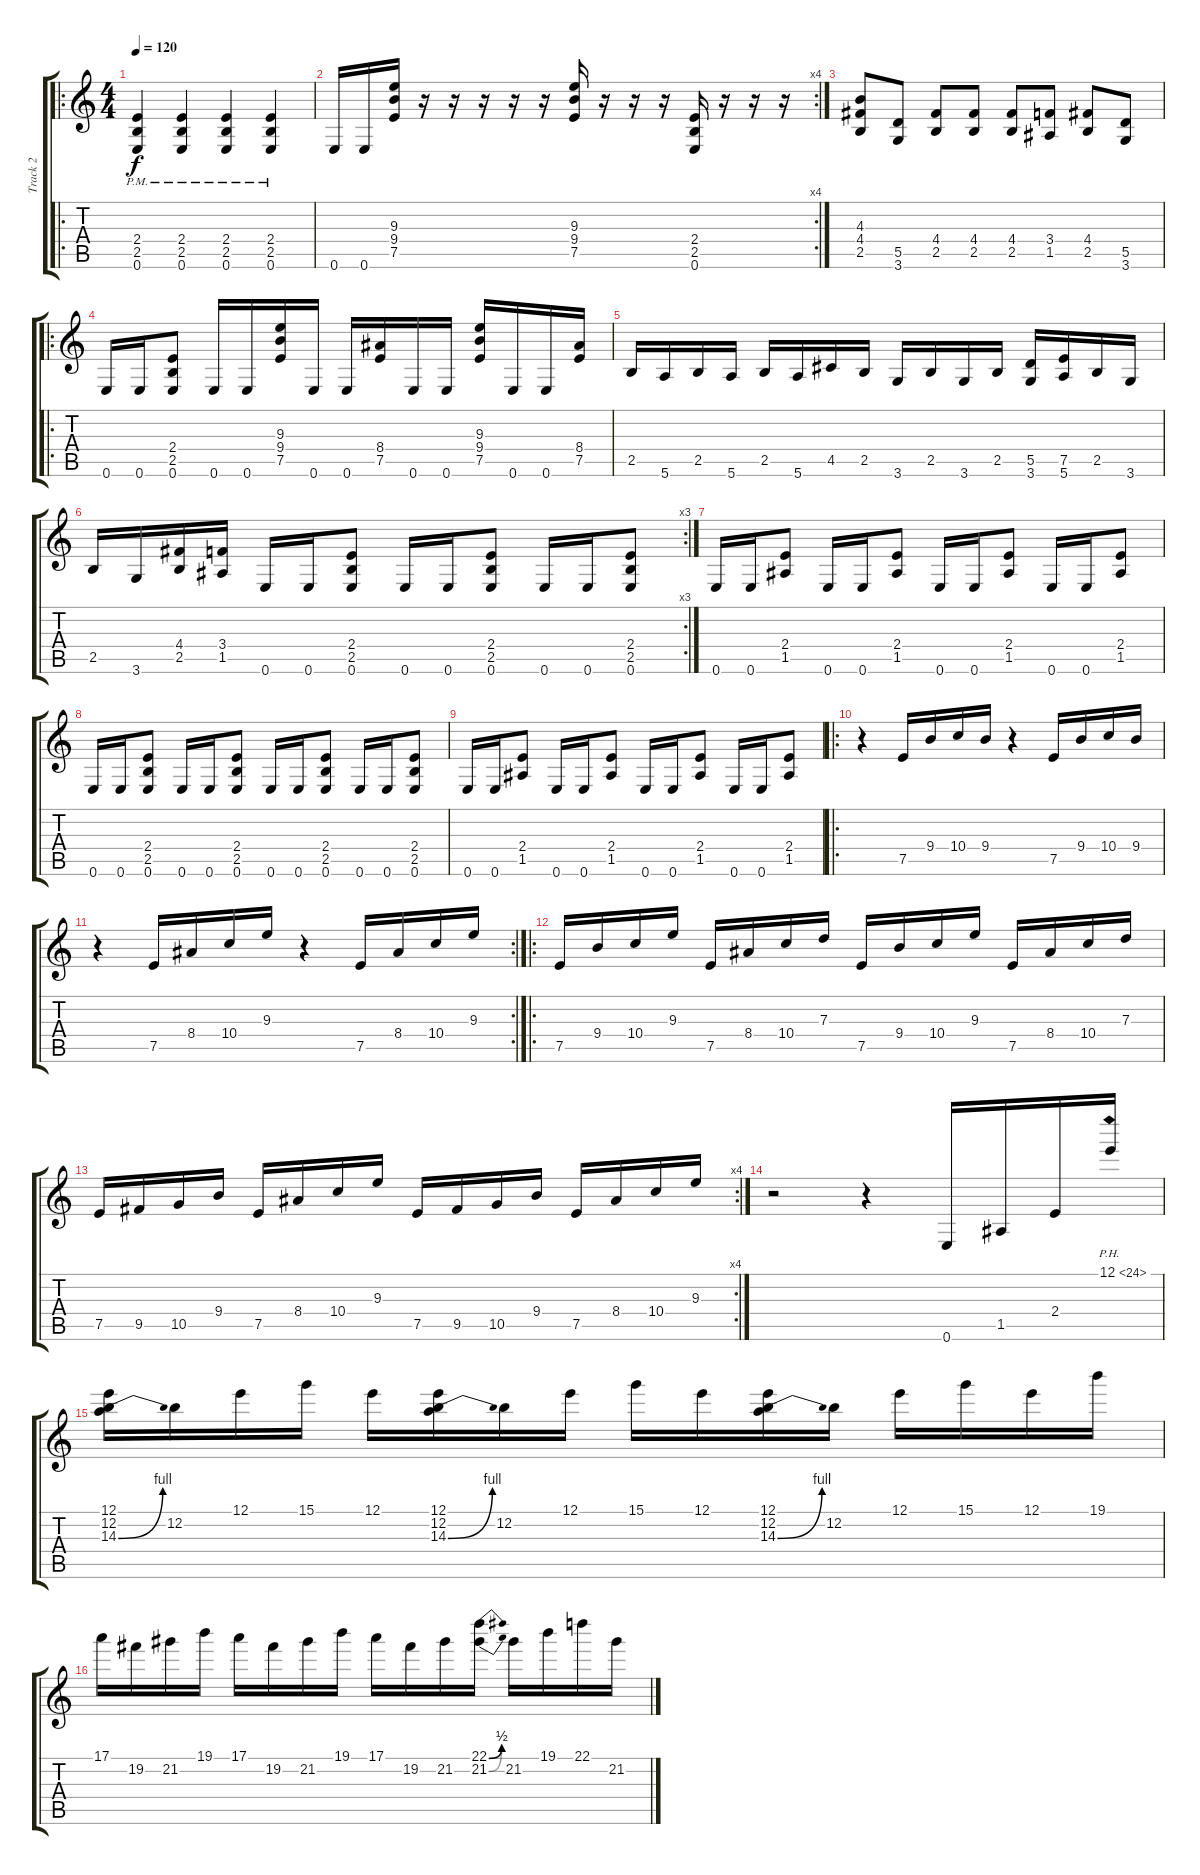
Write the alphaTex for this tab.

\track ("Track 2" "Track 2") {instrument distortionguitar}
\staff {score tabs}
\tuning (E4 B3 G3 D3 A2 E2) {hide}
\ro
\ts (4 4)
\tempo 120
\clef g2
\ks c
(2.4{pm} 2.5{pm} 0.6{pm}).4{dy f instrument distortionguitar} (2.4{pm} 2.5{pm} 0.6{pm}).4 (2.4{pm} 2.5{pm} 0.6{pm}).4 (2.4{pm} 2.5{pm} 0.6{pm}).4 |
\rc 4
0.6.16 0.6.16 (9.3 9.4 7.5).16 r.16 r.16 r.16 r.16 r.16 (9.3 9.4 7.5).16 r.16 r.16 r.16 (2.4 2.5 0.6).16 r.16 r.16 r.16 |
(4.3 4.4 2.5).8 (5.5 3.6).8 (4.4 2.5).8 (4.4 2.5).8 (4.4 2.5).8 (3.4 1.5).8 (4.4 2.5).8 (5.5 3.6).8 |
\ro
0.6.16 0.6.16 (2.4 2.5 0.6).8 0.6.16 0.6.16 (9.3 9.4 7.5).16 0.6.16 0.6.16 (8.4 7.5).16 0.6.16 0.6.16 (9.3 9.4 7.5).16 0.6.16 0.6.16 (8.4 7.5).16 |
2.5.16 5.6.16 2.5.16 5.6.16 2.5.16 5.6.16 4.5.16 2.5.16 3.6.16 2.5.16 3.6.16 2.5.16 (5.5 3.6).16 (7.5 5.6).16 2.5.16 3.6.16 |
\rc 3
2.5.16 3.6.16 (4.4 2.5).16 (3.4 1.5).16 0.6.16 0.6.16 (2.4 2.5 0.6).8 0.6.16 0.6.16 (2.4 2.5 0.6).8 0.6.16 0.6.16 (2.4 2.5 0.6).8 |
0.6.16 0.6.16 (2.4 1.5).8 0.6.16 0.6.16 (2.4 1.5).8 0.6.16 0.6.16 (2.4 1.5).8 0.6.16 0.6.16 (2.4 1.5).8 |
0.6.16 0.6.16 (2.4 2.5 0.6).8 0.6.16 0.6.16 (2.4 2.5 0.6).8 0.6.16 0.6.16 (2.4 2.5 0.6).8 0.6.16 0.6.16 (2.4 2.5 0.6).8 |
0.6.16 0.6.16 (2.4 1.5).8 0.6.16 0.6.16 (2.4 1.5).8 0.6.16 0.6.16 (2.4 1.5).8 0.6.16 0.6.16 (2.4 1.5).8 |
\ro
r.4 7.5.16 9.4.16 10.4.16 9.4.16 r.4 7.5.16 9.4.16 10.4.16 9.4.16 |
\rc 2
r.4 7.5.16 8.4.16 10.4.16 9.3.16 r.4 7.5.16 8.4.16 10.4.16 9.3.16 |
\ro
7.5.16 9.4.16 10.4.16 9.3.16 7.5.16 8.4.16 10.4.16 7.3.16 7.5.16 9.4.16 10.4.16 9.3.16 7.5.16 8.4.16 10.4.16 7.3.16 |
\rc 4
7.5.16 9.5.16 10.5.16 9.4.16 7.5.16 8.4.16 10.4.16 9.3.16 7.5.16 9.5.16 10.5.16 9.4.16 7.5.16 8.4.16 10.4.16 9.3.16 |
r.2 r.4 0.6.16 1.5.16 2.4.16 12.1{ph 12}.16 |
(12.1 12.2 14.3{be (bend 0 0 60 4)}).16 12.2.16 12.1.16 15.1.16 12.1.16 (12.1 12.2 14.3{be (bend 0 0 60 4)}).16 12.2.16 12.1.16 15.1.16 12.1.16 (12.1 12.2 14.3{be (bend 0 0 60 4)}).16 12.2.16 12.1.16 15.1.16 12.1.16 19.1.16 |
17.1.16 19.2.16 21.2.16 19.1.16 17.1.16 19.2.16 21.2.16 19.1.16 17.1.16 19.2.16 21.2.16 (22.1{be (bend 0 0 60 2)} 21.2{be (bend 0 0 60 2)}).16 21.2.16 19.1.16 22.1.16 21.2.16
